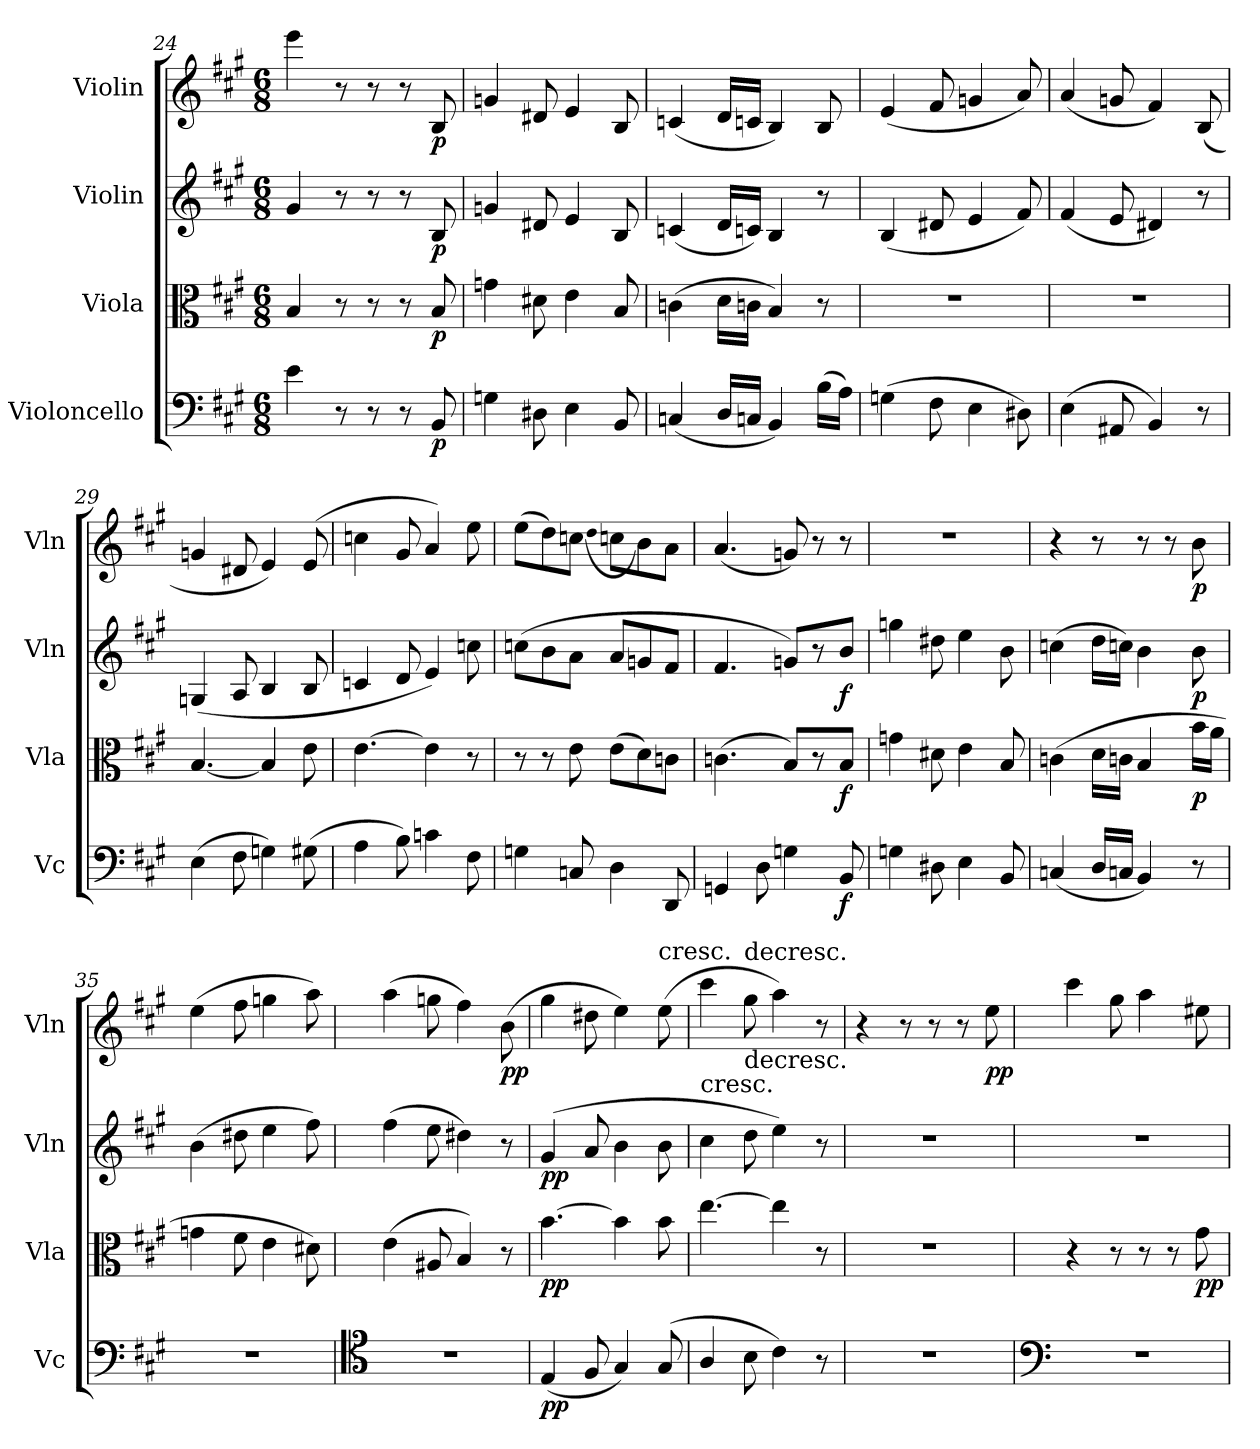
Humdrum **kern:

**kern	**dynam	**kern	**dynam	**kern	**dynam	**kern	**dynam
*part4	*part4	*part3	*part3	*part2	*part2	*part1	*part1
*staff4	*staff4	*staff3	*staff3	*staff2	*staff2	*staff1	*staff1
*I"Violoncello	*	*I"Viola	*	*I"Violin	*	*I"Violin	*
*I'Vc	*	*I'Vla	*	*I'Vln	*	*I'Vln	*
*clefF4	*	*clefC3	*	*clefG2	*	*clefG2	*
*k[f#c#g#]	*	*k[f#c#g#]	*	*k[f#c#g#]	*	*k[f#c#g#]	*
*A:	*	*A:	*	*A:	*	*A:	*
*M6/8	*	*M6/8	*	*M6/8	*	*M6/8	*
=24	=24	=24	=24	=24	=24	=24	=24
4e\	.	4B/	.	4g#/	.	4eee\	.
8r	.	8r	.	8r	.	8r	.
8r	.	8r	.	8r	.	8r	.
8r	.	8r	.	8r	.	8r	.
8BB/	p	8B/	p	8B/	p	8B/	p
=25	=25	=25	=25	=25	=25	=25	=25
4Gn\	.	4gn\	.	4gn/	.	4gn/	.
8D#X\	.	8d#X\	.	8d#X/	.	8d#X/	.
4E\	.	4e\	.	4e/	.	4e/	.
8BB/	.	8B/	.	8B/	.	8B/	.
=26	=26	=26	=26	=26	=26	=26	=26
(4Cn/	.	(4cn\	.	(4cn/	.	(4cn/	.
16D/LL	.	16d\LL	.	16d/LL	.	16d/LL	.
16Cn/JJ	.	16cn\JJ	.	16cn/JJ)	.	16cn/JJ	.
4BB/)	.	4B/)	.	4B/	.	4B/)	.
(16B\LL	.	8r	.	8r	.	8B/	.
16A\JJ)	.	.	.	.	.	.	.
=27	=27	=27	=27	=27	=27	=27	=27
(4Gn\	.	2.r	.	(4B/	.	(4e/	.
8F#\	.	.	.	8d#X/	.	8f#/	.
4E\	.	.	.	4e/	.	4gn/	.
8D#X\)	.	.	.	8f#/)	.	8a/)	.
=28	=28	=28	=28	=28	=28	=28	=28
(4E\	.	2.r	.	(4f#/	.	(4a/	.
8AA#X/	.	.	.	8e/	.	8gn/	.
4BB/)	.	.	.	4d#X/)	.	4f#/)	.
8r	.	.	.	8r	.	(8B/	.
=29	=29	=29	=29	=29	=29	=29	=29
(4E\	.	[4.B/	.	(4Gn/	.	4gn/	.
8F#\	.	.	.	8A/	.	8d#X/	.
4Gn\)	.	4B/]	.	4B/	.	4e/)	.
(8G#X\	.	8e\	.	8B/	.	(8e/	.
=30	=30	=30	=30	=30	=30	=30	=30
4A\	.	[4.e\	.	4cn/	.	4ccn\	.
8B\)	.	.	.	8d/	.	8g#/	.
4cn\	.	4e\]	.	4e/)	.	4a/)	.
8F#\	.	8r	.	8ccn\	.	8ee\	.
=31	=31	=31	=31	=31	=31	=31	=31
4Gn\	.	8r	.	(8ccn\L	.	(8ee\L	.
.	.	8r	.	8b\	.	8dd\)	.
8Cn/	.	8e\	.	8a\J	.	8ccn\J	.
.	.	.	.	.	.	(qdd	.
4D\	.	(8e\L	.	8a/L	.	8ccn\L	.
.	.	8d\)	.	8gn/	.	8b\)	.
8DD/	.	8cn\J	.	8f#/J	.	8a\J	.
=32	=32	=32	=32	=32	=32	=32	=32
4GGn/	.	(4.cn\	.	4.f#/	.	(4.a/	.
8D\	.	.	.	.	.	.	.
4Gn\	.	8B/L)	.	8gn/L)	.	8gn/)	.
.	.	8r	.	8r	.	8r	.
8BB/	f	8B/J	f	8b/J	f	8r	.
=33	=33	=33	=33	=33	=33	=33	=33
4Gn\	.	4gn\	.	4ggn\	.	2.r	.
8D#X\	.	8d#X\	.	8dd#X\	.	.	.
4E\	.	4e\	.	4ee\	.	.	.
8BB/	.	8B/	.	8b\	.	.	.
=34	=34	=34	=34	=34	=34	=34	=34
(4Cn/	.	(4cn\	.	(4ccn\	.	4r	.
16D/LL	.	16d\LL	.	16dd\LL	.	8r	.
16Cn/JJ	.	16cn\JJ	.	16ccn\JJ)	.	.	.
4BB/)	.	4B/	.	4b\	.	8r	.
.	.	.	.	.	.	8r	.
8r	.	16b\LL	p	8b\	p	8b\	p
.	.	16a\JJ	.	.	.	.	.
=35	=35	=35	=35	=35	=35	=35	=35
2.r	.	4gn\	.	(4b\	.	(4ee\	.
.	.	8f#\	.	8dd#X\	.	8ff#\	.
.	.	4e\	.	4ee\	.	4ggn\	.
.	.	8d#X\)	.	8ff#\)	.	8aa\)	.
=36	=36	=36	=36	=36	=36	=36	=36
*clefC4	*	*	*	*	*	*	*
2.r	.	(4e\	.	(4ff#\	.	(4aa\	.
.	.	8A#X/	.	8ee\	.	8ggn\	.
.	.	4B/)	.	4dd#X\)	.	4ff#\)	.
.	.	8r	.	8r	.	(8b\	pp
=37	=37	=37	=37	=37	=37	=37	=37
(4E/	pp	[4.b\	pp	(4g#/	pp	4gg#\	.
8F#/	.	.	.	8a/	.	8dd#X\	.
4G#/)	.	4b\]	.	4b\	.	4ee\)	.
!	!	!	!	!	!	!LO:TX:t=cresc.	!
(8G#/	.	8b\	.	8b\	.	(8ee\	.
=38	=38	=38	=38	=38	=38	=38	=38
!	!	!	!	!LO:TX:t=cresc.	!	!	!
4A/	.	[4.ee\	.	4cc#\	.	4ccc#\	.
!	!	!	!	!	!	!LO:TX:t=decresc.	!
!	!	!	!	!LO:TX:t=decresc.	!	!	!
8B\	.	.	.	8dd\	.	8gg#\	.
4c#\)	.	4ee\]	.	4ee\)	.	4aa\)	.
8r	.	8r	.	8r	.	8r	.
=39	=39	=39	=39	=39	=39	=39	=39
2.r	.	2.r	.	2.r	.	4r	.
.	.	.	.	.	.	8r	.
.	.	.	.	.	.	8r	.
.	.	.	.	.	.	8r	.
.	.	.	.	.	.	8ee\	pp
=40	=40	=40	=40	=40	=40	=40	=40
*clefF4	*	*	*	*	*	*	*
2.r	.	4r	.	2.r	.	4ccc#\	.
.	.	8r	.	.	.	8gg#\	.
.	.	8r	.	.	.	4aa\	.
.	.	8r	.	.	.	.	.
.	.	8g#\	pp	.	.	8ee#X\	.
=	=	=	=	=	=	=	=
*-	*-	*-	*-	*-	*-	*-	*-
